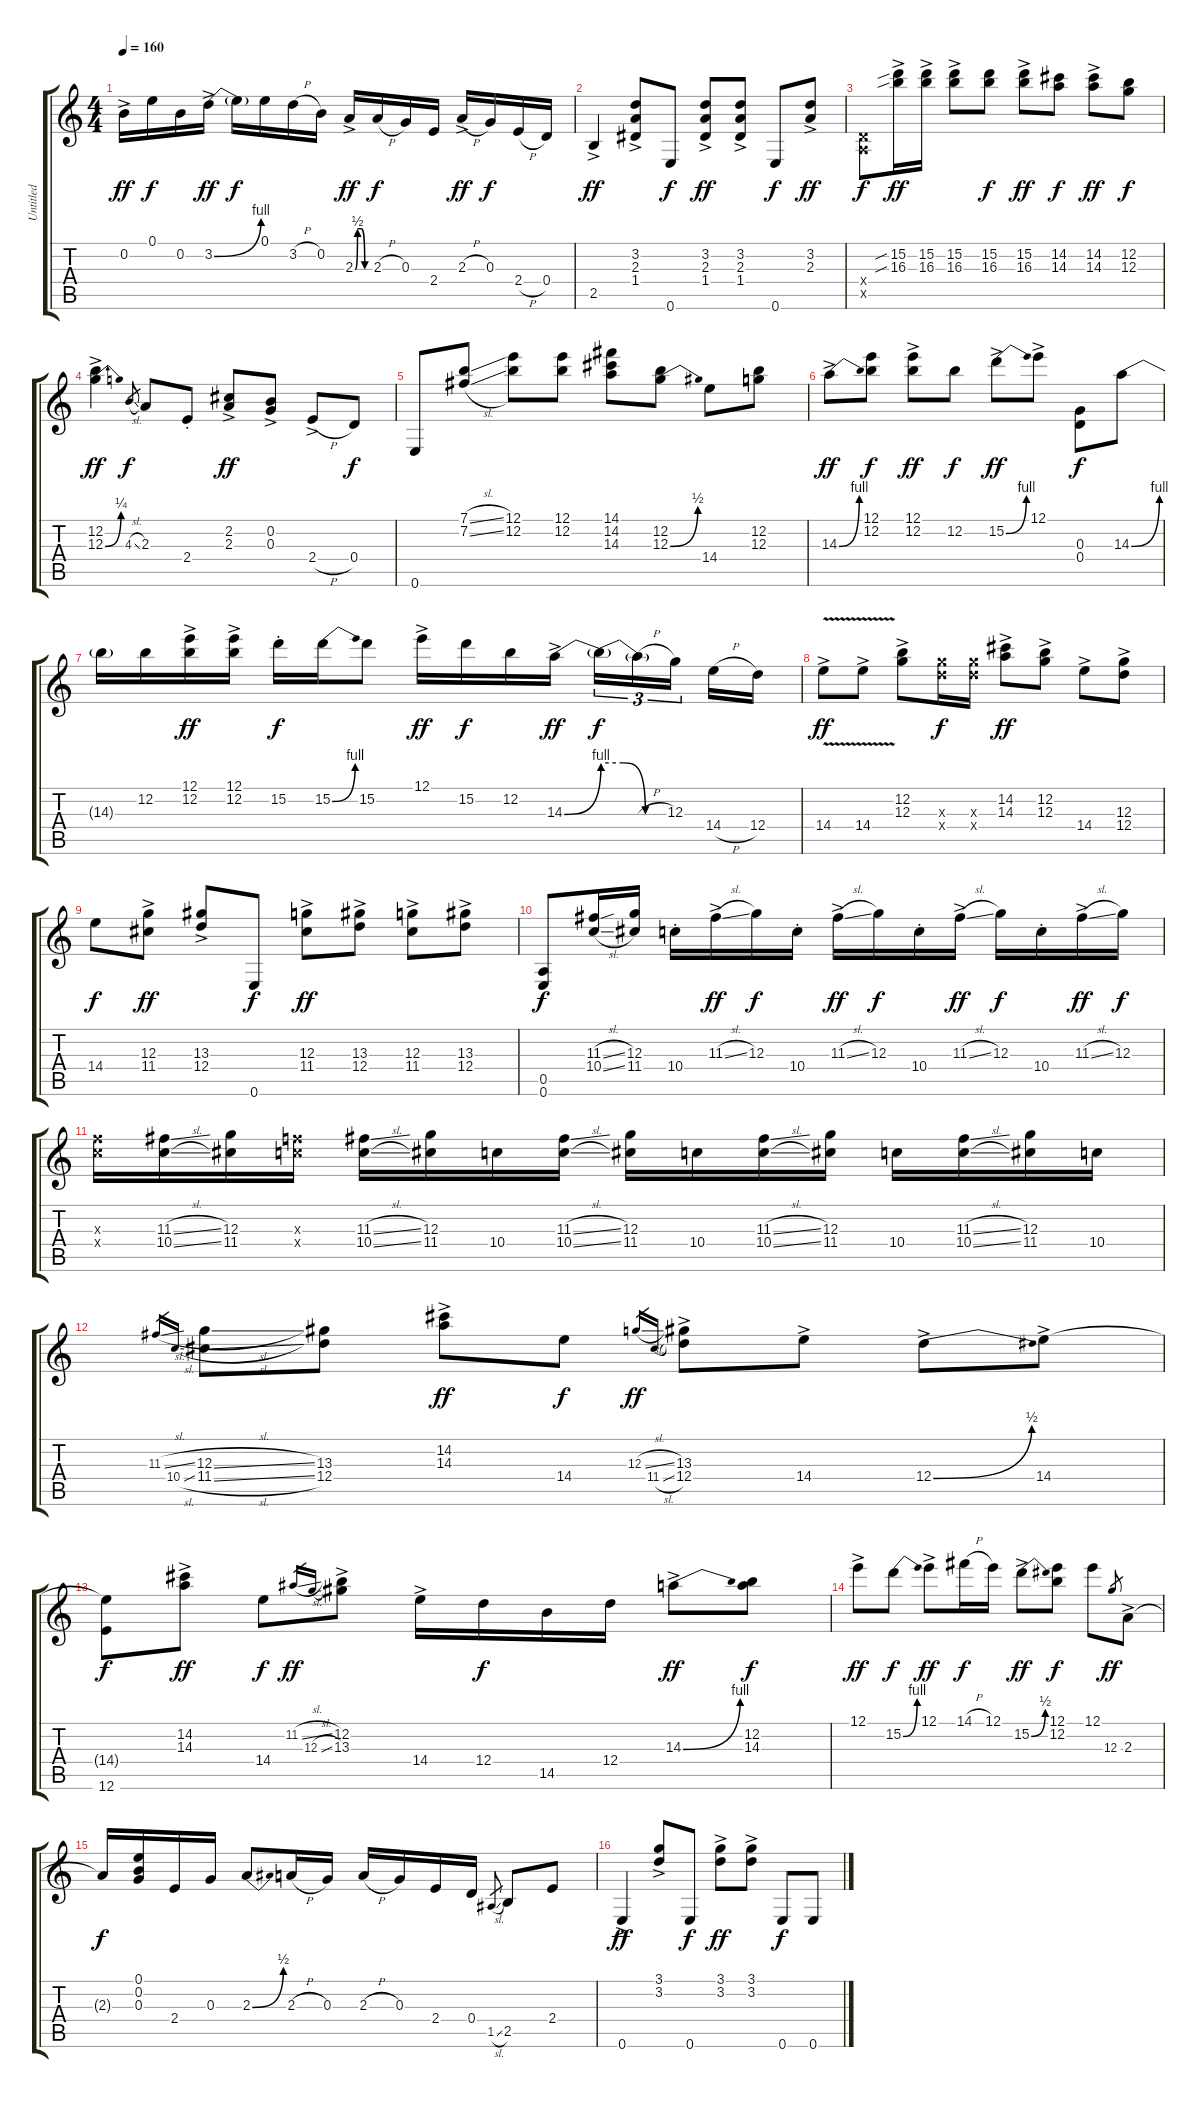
\track ("Untitled" "Untitled") {instrument distortionguitar}
\staff {score tabs}
\tuning (E4 B3 G3 D3 A2 E2) {hide}
\ts (4 4)
\tempo 160
\clef g2
\ks c
0.2{ac}.16{dy ff} 0.1.16{dy f} 0.2.16 3.2{be (bend 0 0 60 4) ac}.16{dy ff} 3.2{t}.16{dy f} 0.1.16 3.2{h}.16 0.2.16 2.3{be (custom 0 0 10 2 25 2 40 0 60 0) ac}.16{dy ff} 2.3{h}.16{dy f} 0.3.16 2.4.16 2.3{h ac}.16{dy ff} 0.3.16{dy f} 2.4{h}.16 0.4.16 |
2.5{ac}.4{dy ff} (3.2{ac} 2.3{ac} 1.4{ac}).8 0.6.8{dy f} (3.2{ac} 2.3{ac} 1.4{ac}).8{dy ff} (3.2{ac} 2.3{ac} 1.4{ac}).8 0.6.8{dy f} (3.2{ac} 2.3{ac}).8{dy ff} |
(0.4{x} 0.5{x}).8{dy f} (15.2{sib ac} 16.3{sib ac}).16{dy ff} (15.2{ac} 16.3{ac}).16 (15.2{ac} 16.3{ac}).8 (15.2 16.3).8{dy f} (15.2{ac} 16.3{ac}).8{dy ff} (14.2 14.3).8{dy f} (14.2{ac} 14.3{ac}).8{dy ff} (12.2 12.3).8{dy f} |
(12.2{ac} 12.3{be (bend 0 0 60 1) ac}).4{dy ff} 4.3{sl}.8{gr dy f} 2.3.8 2.4{st}.8 (2.2{ac} 2.3{ac}).8{dy ff} (0.2{ac} 0.3{ac}).8 2.4{h ac}.8 0.4.8{dy f} |
0.6.8 (7.1{sl} 7.2{sl}).8 (12.1 12.2).8 (12.1 12.2).8 (14.1 14.2 14.3).8 (12.2 12.3{be (bend 0 0 60 2)}).8 14.4.8 (12.2 12.3).8 |
14.3{be (bend 0 0 60 4) ac}.8{dy ff} (12.1 12.2).8{dy f} (12.1{ac} 12.2{ac}).8{dy ff} 12.2.8{dy f} 15.2{be (bend 0 0 60 4) ac}.8{dy ff} 12.1{ac}.8 (0.3 0.4).8{dy f} 14.3{be (bend 0 0 60 4)}.8 |
14.3{t}.16 12.2.16 (12.1{ac} 12.2{ac}).16{dy ff} (12.1{ac} 12.2{ac}).16 15.2{st}.16{dy f} 15.2{be (bend 0 0 60 4)}.16 15.2.8 12.1{ac}.16{dy ff} 15.2.16{dy f} 12.2.16 14.3{be (bend 0 0 60 4) ac}.16{dy ff} 14.3{be (custom 0 4 20 4 40 0 60 0) t}.16{tu (3 2) dy f} 14.3{h t}.16{tu (3 2)} 12.3.16{tu (3 2) beam splitsecondary} 14.4{h}.16 12.4.16 |
14.4{v ac}.8{dy ff} 14.4{v ac}.8 (12.2{ac} 12.3{ac}).8 (12.3{x} 12.4{x}).16{dy f} (12.3{x} 12.4{x}).16 (14.2{ac} 14.3{ac}).8{dy ff} (12.2{ac} 12.3{ac}).8 14.4{ac}.8 (12.3{ac} 12.4{ac}).8 |
14.4.8{dy f} (12.3{ac} 11.4{ac}).8{dy ff} (13.3{ac} 12.4{ac}).8 0.6.8{dy f} (12.3{ac} 11.4{ac}).8{dy ff} (13.3{ac} 12.4{ac}).8 (12.3{ac} 11.4{ac}).8 (13.3{ac} 12.4{ac}).8 |
(0.5 0.6).8{dy f} (11.3{sl} 10.4{sl}).16 (12.3 11.4).16 10.4{st}.16 11.3{sl ac}.16{dy ff} 12.3.16{dy f} 10.4{st}.16 11.3{sl ac}.16{dy ff} 12.3.16{dy f} 10.4{st}.16 11.3{sl ac}.16{dy ff} 12.3.16{dy f} 10.4{st}.16 11.3{sl ac}.16{dy ff} 12.3.16{dy f} |
(10.3{x} 10.4{x}).16 (11.3{sl} 10.4{sl}).16 (12.3 11.4).16 (10.3{x} 10.4{x}).16 (11.3{sl} 10.4{sl}).16 (12.3 11.4).16 10.4.16 (11.3{sl} 10.4{sl}).16 (12.3 11.4).16 10.4.16 (11.3{sl} 10.4{sl}).16 (12.3 11.4).16 10.4.16 (11.3{sl} 10.4{sl}).16 (12.3 11.4).16 10.4.16 |
11.3{sl}.16{gr} 10.4{sl}.16{gr} (12.3{sl} 11.4{sl}).8 (13.3 12.4).8 (14.2{ac} 14.3{ac}).8{dy ff} 14.4.8{dy f} 12.3{sl}.16{gr dy ff} 11.4{sl}.16{gr} (13.3{ac} 12.4{ac}).8 14.4{ac}.8 12.4{be (bend 0 0 60 2) ac}.8 14.4{ac}.8 |
(14.4{t} 12.6).8{dy f} (14.2{ac} 14.3{ac}).8{dy ff} 14.4.8{dy f} 11.2{sl}.16{gr dy ff} 12.3{sl}.16{gr} (12.2{ac} 13.3{ac}).8 14.4{ac}.16 12.4.16{dy f} 14.5.16 12.4.16 14.3{be (bend 0 0 60 4) ac}.8{dy ff} (12.2 14.3).8{dy f} |
12.1{ac}.8{dy ff} 15.2{be (bend 0 0 60 4)}.8{dy f} 12.1{ac}.8{dy ff} 14.1{h}.16{dy f} 12.1.16 15.2{be (bend 0 0 60 2) ac}.8{dy ff} (12.1 12.2).8{dy f} 12.1.8 12.3.8{gr dy ff} 2.3{ac}.8 |
2.3{t}.16{dy f} (0.1 0.2 0.3).16 2.4.16 0.3.16 2.3{be (bend 0 0 60 2)}.8 2.3{h}.16 0.3.16 2.3{h}.16 0.3.16 2.4.16 0.4.16 1.5{sl}.8{gr} 2.5.8 2.4.8 |
0.6{ac}.4{dy ff} (3.1{ac} 3.2{ac}).8 0.6.8{dy f} (3.1{ac} 3.2{ac}).8{dy ff} (3.1{ac} 3.2{ac}).8 0.6.8{dy f} 0.6.8
